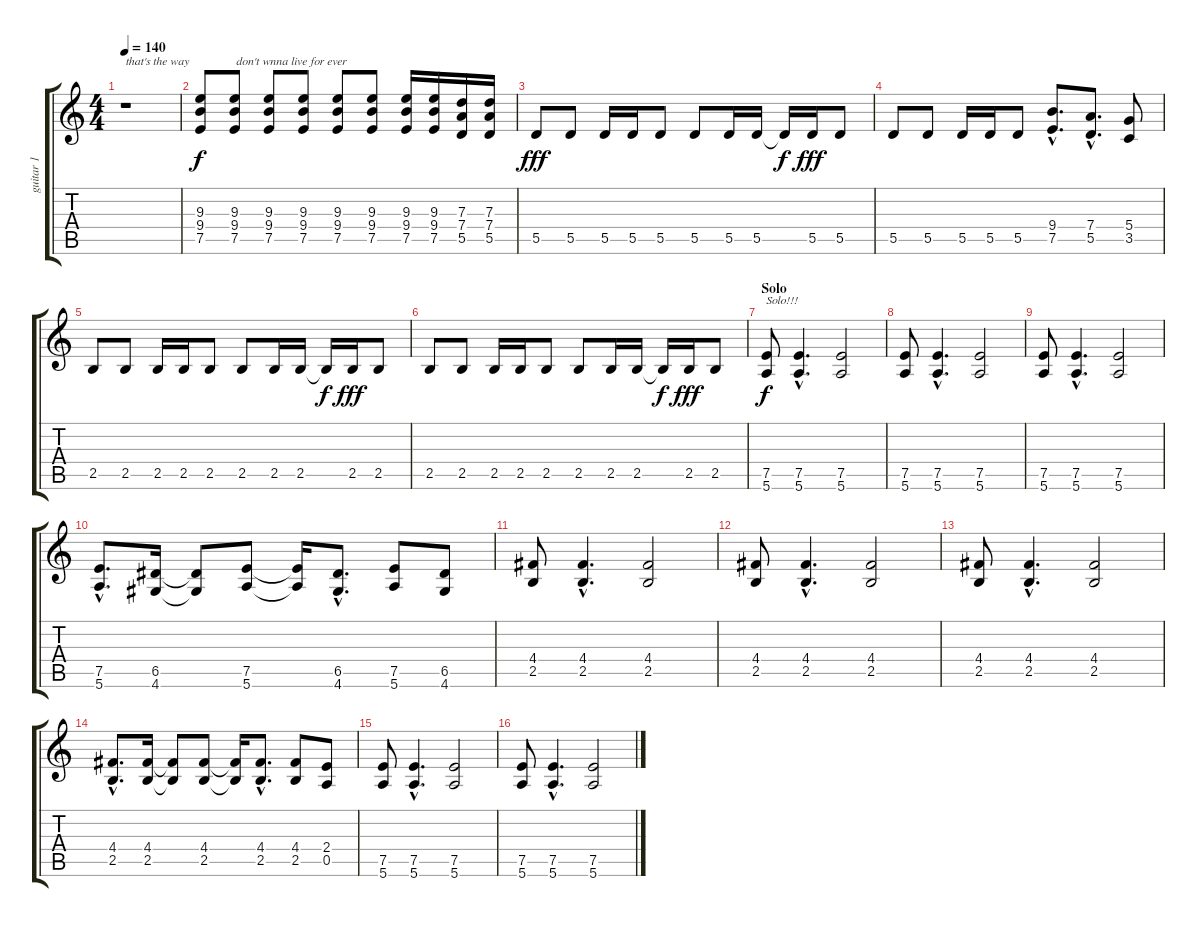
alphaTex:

\track ("guitar 1" "guitar 1") {instrument distortionguitar}
\staff {score tabs}
\tuning (E4 B3 G3 D3 A2 E2) {hide}
\ts (4 4)
\tempo 140
\clef g2
\ks c
r.1{txt "that's the way " dy f} |
(9.3 9.4 7.5).8{txt "            don't wnna live for ever"} (9.3 9.4 7.5).8 (9.3 9.4 7.5).8 (9.3 9.4 7.5).8 (9.3 9.4 7.5).8 (9.3 9.4 7.5).8 (9.3 9.4 7.5).16 (9.3 9.4 7.5).16 (7.3 7.4 5.5).16 (7.3 7.4 5.5).16 |
5.5.8{dy fff} 5.5.8 5.5.16 5.5.16 5.5.8 5.5.8 5.5.16 5.5.16 5.5{t}.16{dy f} 5.5.16{dy fff} 5.5.8 |
5.5.8 5.5.8 5.5.16 5.5.16 5.5.8 (9.4{hac} 7.5{hac}).8{d} (7.4{hac} 5.5{hac}).8{d} (5.4 3.5).8 |
2.5.8 2.5.8 2.5.16 2.5.16 2.5.8 2.5.8 2.5.16 2.5.16 2.5{t}.16{dy f} 2.5.16{dy fff} 2.5.8 |
2.5.8 2.5.8 2.5.16 2.5.16 2.5.8 2.5.8 2.5.16 2.5.16 2.5{t}.16{dy f} 2.5.16{dy fff} 2.5.8 |
\section ("" "Solo")
(7.5 5.6).8{txt "Solo!!!" dy f volume 11} (7.5{hac} 5.6{hac}).4{d} (7.5 5.6).2 |
(7.5 5.6).8 (7.5{hac} 5.6{hac}).4{d} (7.5 5.6).2 |
(7.5 5.6).8 (7.5{hac} 5.6{hac}).4{d} (7.5 5.6).2 |
(7.5{hac} 5.6{hac}).8{d} (6.5 4.6).16 (6.5{t} 4.6{t}).8 (7.5 5.6).8 (7.5{t} 5.6{t}).16 (6.5{hac} 4.6{hac}).8{d} (7.5 5.6).8 (6.5 4.6).8 |
(4.4 2.5).8 (4.4{hac} 2.5{hac}).4{d} (4.4 2.5).2 |
(4.4 2.5).8 (4.4{hac} 2.5{hac}).4{d} (4.4 2.5).2 |
(4.4 2.5).8 (4.4{hac} 2.5{hac}).4{d} (4.4 2.5).2 |
(4.4{hac} 2.5{hac}).8{d} (4.4 2.5).16 (4.4{t} 2.5{t}).8 (4.4 2.5).8 (4.4{t} 2.5{t}).16 (4.4{hac} 2.5{hac}).8{d} (4.4 2.5).8 (2.4 0.5).8 |
(7.5 5.6).8 (7.5{hac} 5.6{hac}).4{d} (7.5 5.6).2 |
(7.5 5.6).8 (7.5{hac} 5.6{hac}).4{d} (7.5 5.6).2
